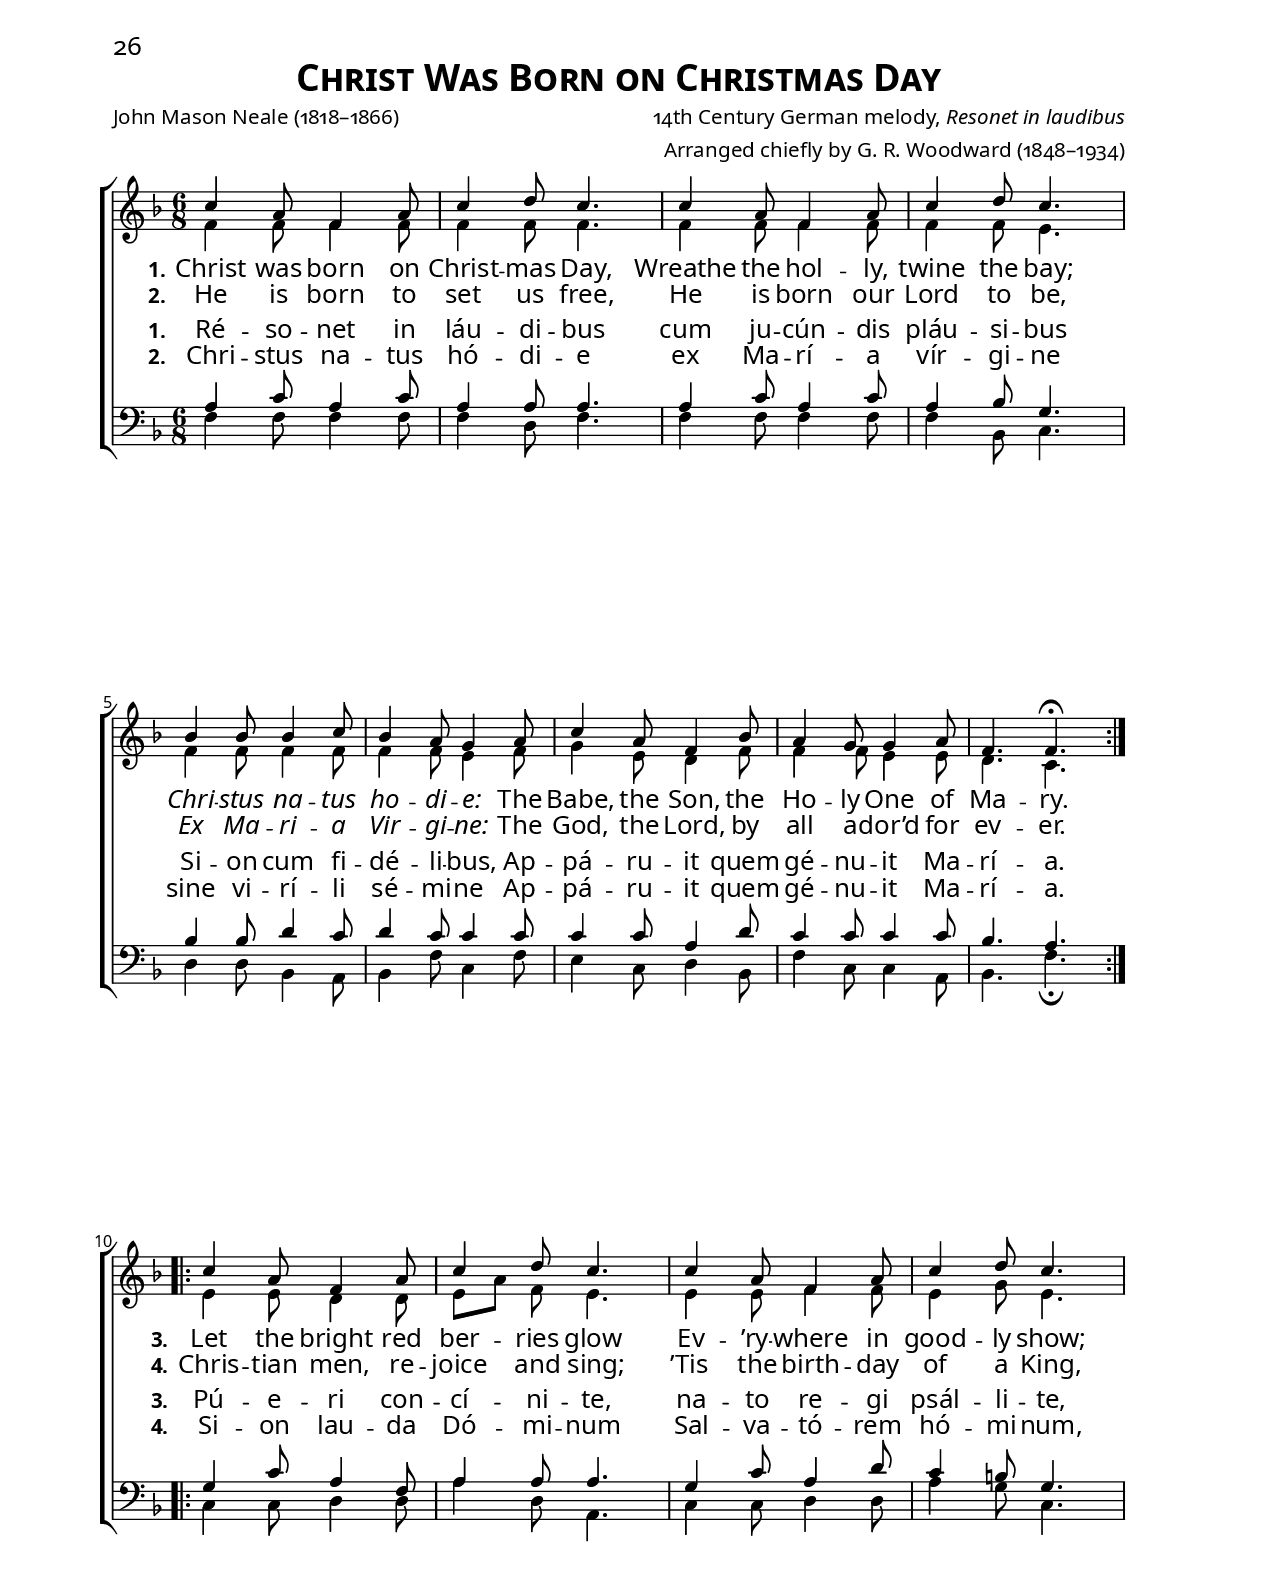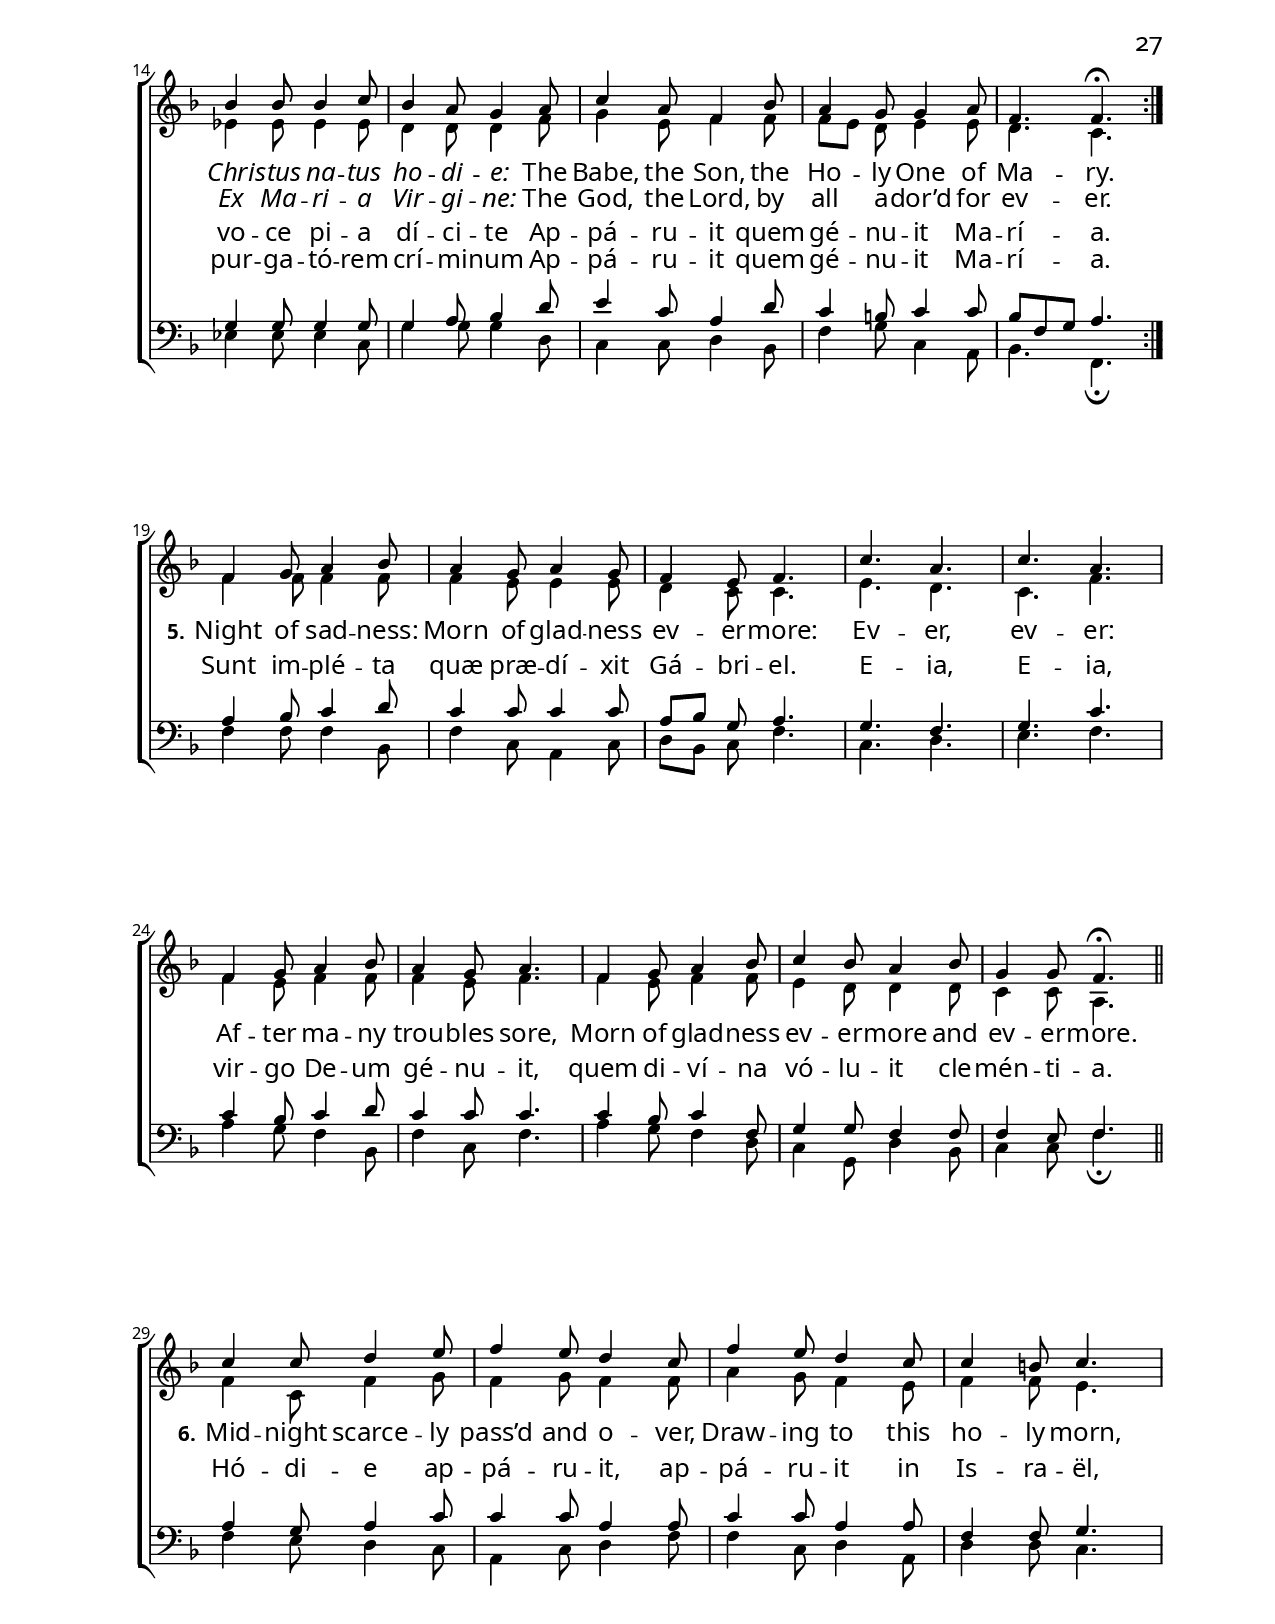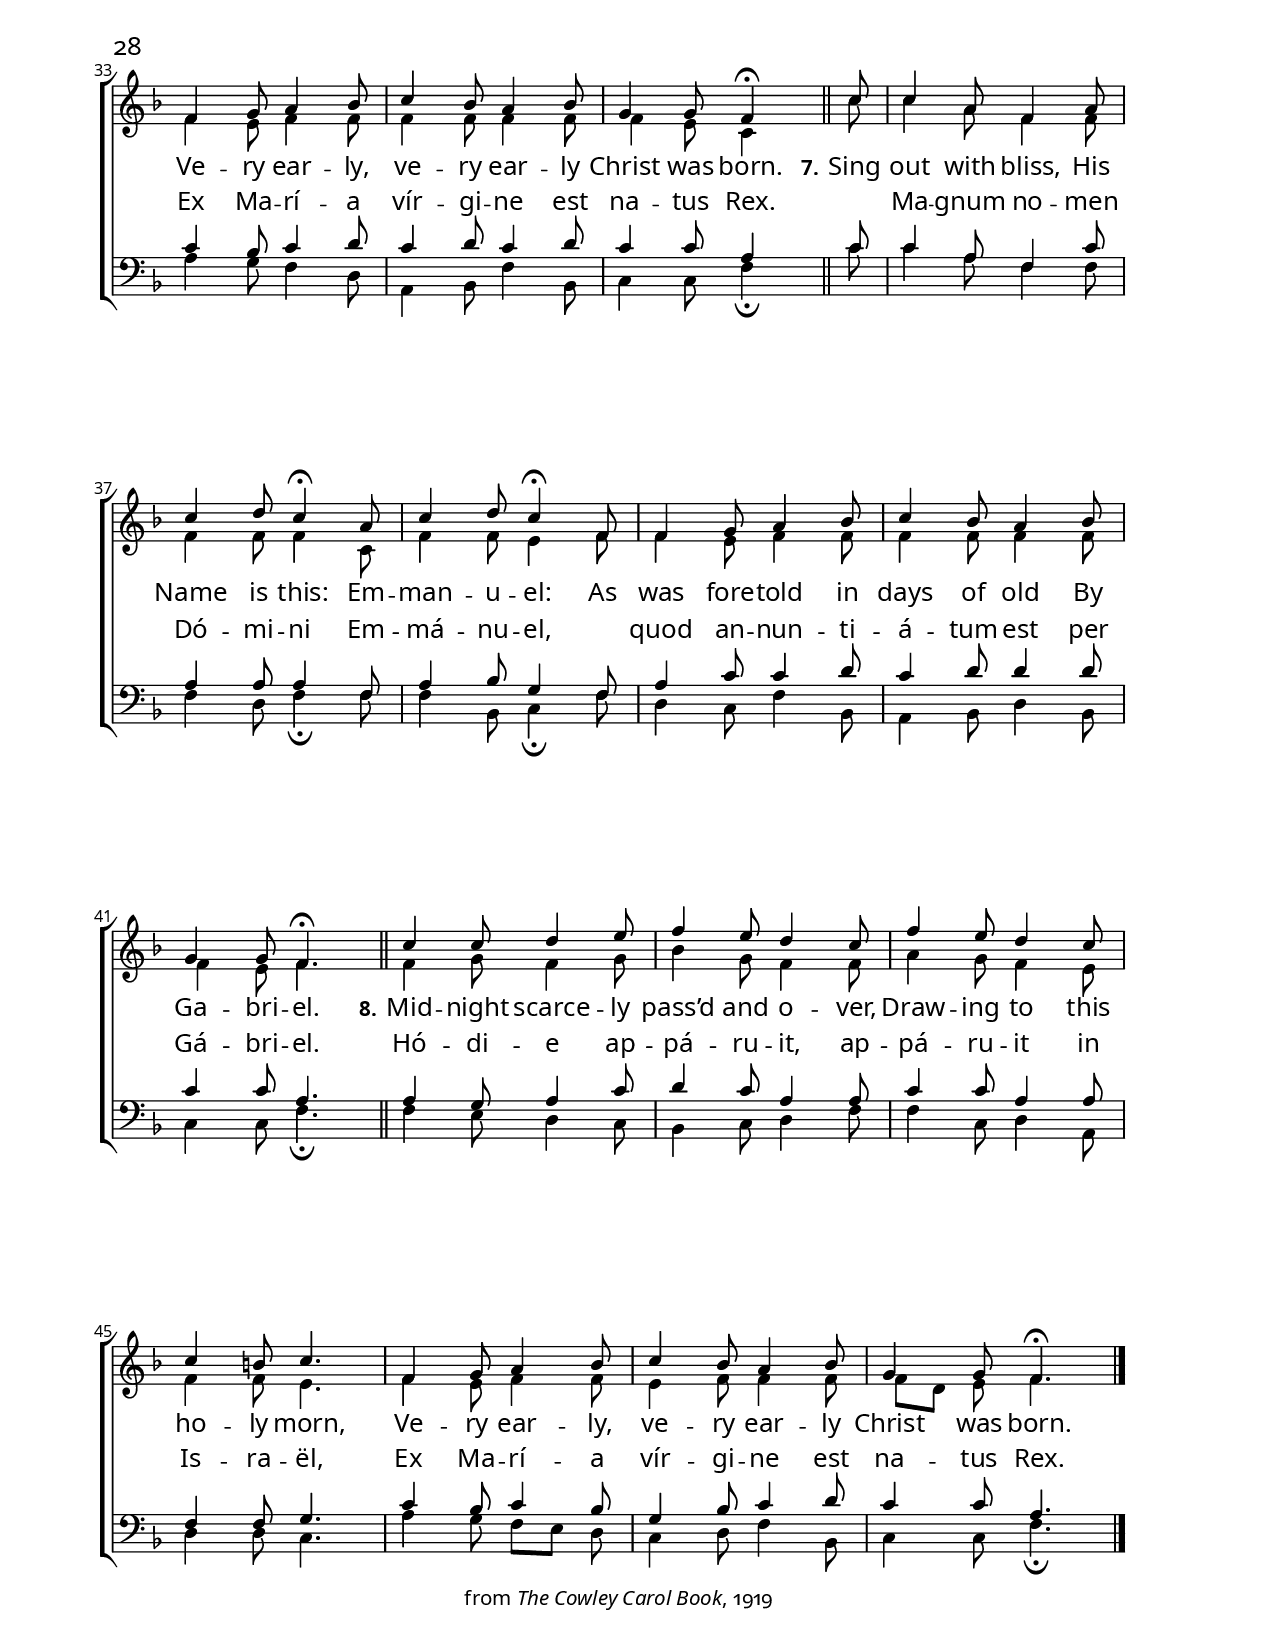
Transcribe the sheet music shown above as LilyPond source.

\version "2.14.2"
\include "util.ly"
\header {
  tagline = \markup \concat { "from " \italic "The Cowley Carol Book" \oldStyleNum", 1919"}
}
\paper {
  print-all-headers = ##t
  paper-height = 11\in
  paper-width = 8.5\in
  indent = 0\in
  %system-system-spacing = #'((basic-distance . 10) (padding . 0))
  %system-system-spacing =
  %  #'((basic-distance . 0)
  %     (minimum-distance . 0)
  %     (padding . -0.35)
  %     (stretchability . 100))
  ragged-last-bottom = ##f
  ragged-bottom = ##f
  two-sided = ##t
  inner-margin = 1\in
  outer-margin = 0.75\in
  top-margin = 0.26\in
  bottom-margin = 0.25\in
  first-page-number = #26
  print-first-page-number = ##t
  headerLine = ""
  oddHeaderMarkup = \markup\fill-line{
     \override #'(font-name . "Garamond Premier Pro")\abs-fontsize #12.5
     \combine 
        \fill-line{"" \on-the-fly #print-page-number-check-first
        \oldStylePageNum""
        }
        \fill-line{\headerLine}
  }
  evenHeaderMarkup = \markup {
     \override #'(font-name . "Garamond Premier Pro")\abs-fontsize #12.5
     \combine
        \on-the-fly #print-page-number-check-first
        \oldStylePageNum""
        \fill-line{\headerLine}
  }
}
#(set-global-staff-size 18) \paper{ #(define fonts (make-pango-font-tree "Garamond Premier Pro" "Garamond Premier Pro" "Garamond Premier Pro" (/ 18 20))) }
global = {
  \key f \major
  \time 6/8
  \autoBeamOff
  \override DynamicLineSpanner #'staff-padding = #0.0
  \override DynamicLineSpanner #'Y-extent = #'(-1 . 1)
}

sopMusic = \relative c'' {
  \repeat volta 2{
    c4 a8 f4 a8 |
    c4 d8 c4. |
    c4 a8 f4 a8 |
    c4 d8 c4. | \break
    
    bes4 bes8 bes4 c8 |
    bes4 a8 g4 a8 |
    c4 a8 f4 bes8 |
    a4 g8 g4 a8 |
    f4. f\fermata \break
  }
  \repeat volta 2{
    c'4 a8 f4 a8 |
    c4 d8 c4. |
    c4 a8 f4 a8 |
    c4 d8 c4. | \break
    
    bes4 bes8 bes4 c8 |
    bes4 a8 g4 a8 |
    c4 a8 f4 bes8 |
    
    
    %page2
    a4 g8 g4 a8 |
    f4. f\fermata \break
  }
  
  f4 g8 a4 bes8 |
  a4 g8 a4 g8 |
  
  f4 e8 f4. |
  c'4. a |
  c a |
  f4 g8 a4 bes8 |
  
  a4 g8 a4. |
  f4 g8 a4 bes8 |
  c4 bes8 a4 bes8 |
  g4 g8 f4.\fermata \bar"||"
  
  c'4 c8 d4 e8 |
  f4 e8 d4 c8 |
  f4 e8 d4 c8 |
  c4 b8 c4. |
  
  f,4 g8 a4 bes8 c4 bes8 a4 bes8 |
  g4 g8 f4\fermata \bar"||"
  c'8 |
  c4 a8 f4 a8 |
  
  %page3
  c4 d8 c4\fermata a8 |
  c4 d8 c4\fermata f,8 |
  f4 g8 a4 bes8 |
  c4 bes8 a4 bes8 |
  
  g4 g8 f4.\fermata \bar"||"
  c'4 c8 d4 e8 f4 e8 d4 c8 |
  f4 e8 d4 c8 |
  
  c4 b8 c4. |
  f,4 g8 a4 bes8 |
  c4 bes8 a4 bes8 |
  g4 g8 f4.\fermata \bar"|."
}
sopWords = \lyricmode {
  
}

altoMusic = \relative c' {
  \repeat volta 2{
    f4 f8 f4 f8 |
    f4 f8 f4. |
    f4 f8 f4 f8 |
    f4 f8 e4. |
    
    f4 f8 f4 f8 |
    f4 f8 e4 f8 |
    g4 e8 d4 f8 |
    f4 f8 e4 e8 |
    d4. c
  }
  \repeat volta 2{
    e4 e8 d4 d8 |
    e[ a] f e4. |
    e4 e8 f4 f8 |
    
    e4 g8 e4. |
    ees4 ees8 ees4 ees8 |
    d4 d8 d4 f8 |
    g4 e8 f4 f8 |
    
    %page2
    f8[ e] d e4 e8 |
    d4. c |
  }
  f4 f8 f4 f8 |
  f4 e8 e4 e8 |
  
  d4 c8 c4. |
  e d |
  c f |
  f4 e8 f4 f8 |
  
  f4 e8 f4. |
  f4 e8 f4 f8 |
  e4 d8 d4 d8 |
  c4 c8 a4. \bar"||"
  
  f'4 c8 f4 g8 |
  f4 g8 f4 f8 |
  a4 g8 f4 e8 |
  f4 f8 e4. |
  
  f4 e8 f4 f8 |
  f4 f8 f4 f8 |
  f4 e8 c4 \bar"||"
  c'8 |
  c4 a8 f4 f8 |
  
  %page3
  f4 f8 f4 c8 |
  f4 f8 e4 f8 |
  f4 e8 f4 f8 |
  f4 f8 f4 f8 |
  
  f4 e8 f4. \bar"||"
  f4 g8 f4 g8 |
  bes4 g8 f4 f8 |
  a4 g8 f4 e8 |
  
  f4 f8 e4. |
  f4 e8 f4 f8 |
  e4 f8 f4 f8 |
  f[ d] e f4. \bar"|."
}
altoWords = \lyricmode {
  \set stanza = " 1."
  Christ was born on Christ -- mas Day,
  Wreathe the hol -- ly, twine the bay;
  
  \override Lyrics.LyricText.font-shape = #'italic
  Chri -- stus na -- tus ho -- di -- e:
  \revert Lyrics.LyricText.font-shape
  The Babe, the Son, the Ho -- ly One of Ma -- ry.
  
  \set stanza = " 3."
  Let the bright red ber -- ries glow
  Ev -- ’ry -- where in good -- ly show;
  
  \override Lyrics.LyricText.font-shape = #'italic
  Chri -- stus na -- tus ho -- di -- e:
  \revert Lyrics.LyricText.font-shape
  The Babe, the Son, the Ho -- ly One of Ma -- ry.
  
  \set stanza = " 5."
  Night of sad -- ness: Morn of glad -- ness
  ev -- er -- more:
  Ev -- er, ev -- er:
  Af -- ter ma -- ny trou -- bles sore,
  Morn of glad -- ness ev -- er -- more and ev -- er -- more.
  
  \set stanza = "   6."
  Mid -- night scarce -- ly pass’d and o -- ver,
  Draw -- ing to this ho -- ly morn,
  Ve -- ry ear -- ly, ve -- ry ear -- ly Christ was born.
  
  \set stanza = "   7."
  Sing out with bliss, His Name is this:
  Em -- man -- u -- el:
  As was fore -- told in days of old
  By Ga -- bri -- el.
  
  \set stanza = "   8."
  Mid -- night scarce -- ly pass’d and o -- ver,
  Draw -- ing to this ho -- ly morn,
  Ve -- ry ear -- ly, ve -- ry ear -- ly Christ was born.
}
altoWordsII = \lyricmode {
  \set stanza = " 2."
  He is born to set us free,
  He is born our Lord to be,
  
  \override Lyrics.LyricText.font-shape = #'italic
  Ex Ma -- ri -- a Vir -- gi -- ne:
  \revert Lyrics.LyricText.font-shape
  The God, the Lord, by all a -- dor’d for ev -- er.
  
  \set stanza = " 4."
  Chris -- tian men, re -- joice and sing;
  ’Tis the birth -- day of a King,
  
  \override Lyrics.LyricText.font-shape = #'italic
  Ex Ma -- ri -- a Vir -- gi -- ne:
  \revert Lyrics.LyricText.font-shape
  The God, the Lord, by all a -- dor’d for ev -- er.
}
altoWordsIII = \lyricmode {
  \dropLyricsIX
  \set stanza = " 1."
  % \override Lyrics.LyricText.font-shape = #'italic
  Ré -- so -- net in láu -- di -- bus
  cum ju -- cún -- dis pláu -- si -- bus
  Si -- on cum fi -- dé -- li -- bus,
  Ap -- pá -- ru -- it quem gé -- nu -- it Ma -- rí -- a.

  \set stanza = " 3."
  Pú -- e -- ri con -- cí -- ni -- te,
  na -- to re -- gi psál -- li -- te,
  vo -- ce pi -- a dí -- ci -- te
  Ap -- pá -- ru -- it quem gé -- nu -- it Ma -- rí -- a.

  Sunt im -- plé -- ta quæ præ -- dí -- xit Gá -- bri -- el.
  E -- ia, E -- ia,
  vir -- go De -- um gé -- nu -- it,
  quem di -- ví -- na vó -- lu -- it cle -- mén -- ti -- a.

  Hó -- di -- e ap -- pá -- ru -- it, ap -- pá -- ru -- it in Is -- ra -- ël,
  Ex Ma -- rí -- a vír -- gi -- ne est na -- tus Rex.

  "" Ma -- gnum no -- men Dó -- mi -- ni Em -- má -- nu -- el,
  "" quod an -- nun -- ti -- á -- tum est per Gá -- bri -- el.

  Hó -- di -- e ap -- pá -- ru -- it, ap -- pá -- ru -- it in Is -- ra -- ël,
  Ex Ma -- rí -- a vír -- gi -- ne est na -- tus Rex.
}
altoWordsIV = \lyricmode {
  \dropLyricsIX
  \set stanza = " 2."
  % \override Lyrics.LyricText.font-shape = #'italic
  Chri -- stus na -- tus hó -- di -- e
  ex Ma -- rí -- a vír -- gi -- ne
  sine vi -- rí -- li sé -- mi -- ne
  Ap -- pá -- ru -- it quem gé -- nu -- it Ma -- rí -- a.
  
  \set stanza = " 4."
  Si -- on lau -- da Dó -- mi -- num
  Sal -- va -- tó -- rem hó -- mi -- num,
  pur -- ga -- tó -- rem crí -- mi -- num
  Ap -- pá -- ru -- it quem gé -- nu -- it Ma -- rí -- a.
}
altoWordsV = \lyricmode {
}
altoWordsVI = \lyricmode {
}
tenorMusic = \relative c' {
  \repeat volta 2{
    a4 c8 a4 c8 |
    a4 a8 a4. |
    a4 c8 a4 c8 |
    a4 bes8 g4. |
    
    bes4 bes8 d4 c8 |
    d4 c8 c4 c8 |
    c4 c8 a4 d8 |
    c4 c8 c4 c8 |
    bes4. a
  }
  \repeat volta 2{
    g4 c8 a4 f8 |
    a4 a8 a4. |
    g4 c8 a4 d8 |
    
    c4 b8 g4. |
    g4 g8 g4 g8 |
    g4 a8 bes4 d8 |
    e4 c8 a4 d8 |
    
    %page2
    c4 b8 c4 c8 |
    bes[ f g] a4. |
  }
  a4 bes8 c4 d8 |
  c4 c8 c4 c8 |
  
  a[ bes] g a4. |
  g f |
  g c |
  c4 bes8 c4 d8 |
  
  c4 c8 c4. |
  c4 bes8 c4 f,8 |
  g4 g8 f4 f8 |
  f4 e8 f4. \bar"||"
  
  a4 g8 a4 c8 |
  c4 c8 a4 a8 |
  c4 c8 a4 a8 |
  f4 f8 g4. |
  
  c4 bes8 c4 d8 |
  c4 d8 c4 d8 |
  c4 c8 a4 \bar"||"
  c8 |
  c4 a8 f4 c'8 |
  
  %page3
  a4 a8 a4 f8 |
  a4 bes8 g4 f8 |
  a4 c8 c4 d8 |
  c4 d8 d4 d8 |
  
  c4 c8 a4. \bar"||"
  a4 g8 a4 c8 |
  d4 c8 a4 a8 |
  c4 c8 a4 a8 |
  
  f4 f8 g4. |
  c4 bes8 c4 bes8 |
  g4 bes8 c4 d8 |
  c4 c8 a4. \bar"|."
}
tenorWords = \lyricmode {

}

bassMusic = \relative c {
  \repeat volta 2 {
    f4 f8 f4 f8 |
    f4 d8 f4. |
    f4 f8 f4 f8 |
    f4 bes,8 c4. |
    
    d4 d8 bes4 a8 |
    bes4 f'8 c4 f8 |
    e4 c8 d4 bes8 |
    f'4 c8 c4 a8 |
    bes4. f'\fermata
  }
  \repeat volta 2{
    c4 c8 d4 d8 |
    a'4 d,8 a4. |
    c4 c8 d4 d8 |
    
    a'4 g8 c,4. |
    ees4 ees8 ees4 c8 |
    g'4 g8 g4 d8 |
    c4 c8 d4 bes8 |
    
    %page2
    f'4 g8 c,4 a8 |
    bes4. f\fermata |
  }
  f'4 f8 f4 bes,8 |
  f'4 c8 a4 c8 |
  
  d[ bes] c f4. |
  c d |
  e f |
  a4 g8 f4 bes,8 |
  
  f'4 c8 f4. |
  a4 g8 f4 d8 |
  c4 g8 d'4 bes8 |
  c4 c8 f4.\fermata \bar"||"
  
  f4 e8 d4 c8 |
  a4 c8 d4 f8 |
  f4 c8 d4 a8 |
  d4 d8 c4. |
  
  a'4 g8 f4 d8 |
  a4 bes8 f'4 bes,8 |
  c4 c8 f4\fermata \bar"||"
  c'8 |
  c4 a8 f4 f8 |
  
  %page3
  f4 d8 f4\fermata f8 |
  f4 bes,8 c4\fermata f8 |
  d4 c8 f4 bes,8 |
  a4 bes8 d4 bes8 |
  
  c4 c8 f4.\fermata \bar"||"
  f4 e8 d4 c8 |
  bes4 c8 d4 f8 |
  f4 c8 d4 a8 |
  
  d4 d8 c4. |
  a'4 g8 f[ e] d |
  c4 d8 f4 bes,8 |
  c4 c8 f4.\fermata \bar"|."
}
bassWords = \lyricmode {

}

pianoRH = \relative c' {
  
}
pianoLH = \relative c' {
  
}

\score {
  <<
   \new ChoirStaff <<
%    \new Lyrics = sopranos \with { \override VerticalAxisGroup #'nonstaff-relatedstaff-spacing = #'((basic-distance . 1)) }
    \new Staff = women <<
      \new Voice = "sopranos" { \voiceOne << \global \sopMusic >> }
      \new Voice = "altos" { \voiceTwo << \global \altoMusic >> }
    >>
    \new Lyrics \with { alignAboveContext = "women" \override VerticalAxisGroup #'nonstaff-relatedstaff-spacing = #'((basic-distance . 1))} \lyricsto "sopranos" \sopWords
    \new Lyrics = "altosVI"  \with { alignBelowContext = "women" } \lyricsto "sopranos" \altoWordsVI
    \new Lyrics = "altosV"  \with { alignBelowContext = "women" } \lyricsto "sopranos" \altoWordsV
    \new Lyrics = "altosIV"  \with { alignBelowContext = "women" } \lyricsto "sopranos" \altoWordsIV
    \new Lyrics = "altosIII"  \with { alignBelowContext = "women" } \lyricsto "sopranos" \altoWordsIII
    \new Lyrics = "altosII"  \with { alignBelowContext = "women" } \lyricsto "sopranos" \altoWordsII
    \new Lyrics = "altos"  \with { alignBelowContext = "women" } \lyricsto "sopranos" \altoWords
   \new Staff = men <<
      \clef bass
      \new Voice = "tenors" { \voiceOne << \global \tenorMusic >> }
      \new Voice = "basses" { \voiceTwo << \global \bassMusic >> }
    >>
    \new Lyrics \with { alignAboveContext = "men" \override VerticalAxisGroup #'nonstaff-relatedstaff-spacing = #'((basic-distance . 1)) } \lyricsto "tenors" \tenorWords
    \new Lyrics \with { alignBelowContext = "men" \override VerticalAxisGroup #'nonstaff-relatedstaff-spacing = #'((basic-distance . 1)) } \lyricsto "basses" \bassWords
  >>
%    \new PianoStaff << \new Staff { \new Voice { \pianoRH } } \new Staff { \clef "bass" \pianoLH } >>
  >>
  \layout {
  \context {
    \Lyrics
    \override LyricText #'font-size = #2
  }
    \context {
      \Score
      %\override SpacingSpanner #'base-shortest-duration = #(ly:make-moment 1 8)
      %\override SpacingSpanner #'common-shortest-duration = #(ly:make-moment 1 4)
    }
    \context {
      % Remove all empty staves
      % \Staff \RemoveEmptyStaves \override VerticalAxisGroup #'remove-first = ##t
    }
    \context {
      \Lyrics
      \override LyricText #'X-offset = #center-on-word
    }
  }
  \header {
    title = \markup{\override #'(font-name . "Garamond Premier Pro Semibold"){ \abs-fontsize #18 \smallCapsOldStyle"Christ Was Born on Christmas Day"}}
    poet = \markup\oldStyleNum"John Mason Neale (1818–1866)"
    composer = \markup\concat{\oldStyleNum"14th Century German melody, " \italic"Resonet in laudibus"}
    arranger = \markup\oldStyleNum"Arranged chiefly by G. R. Woodward (1848–1934)"
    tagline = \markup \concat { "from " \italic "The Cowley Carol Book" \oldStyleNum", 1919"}
  }
}

